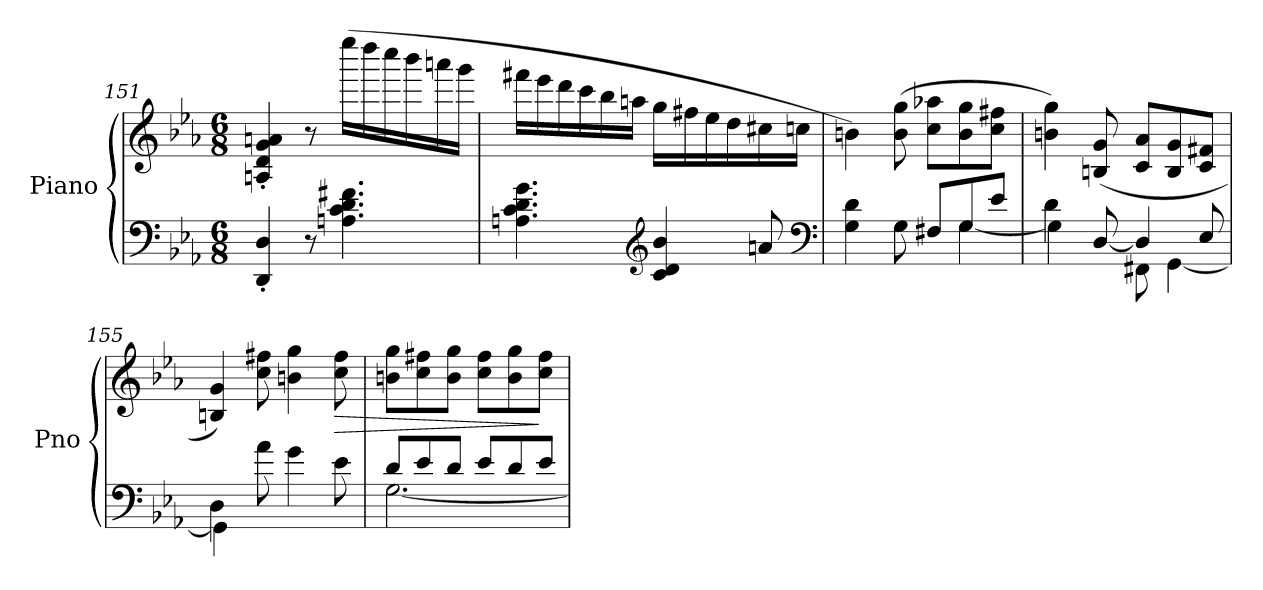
**kern	**kern	**dynam
*part1	*part1	*part1
*staff2	*staff1	*staff1/2
*I"Piano	*	*
*I'Pno	*	*
*clefF4	*clefG2	*
*k[b-e-a-]	*k[b-e-a-]	*
*E-:	*E-:	*
*M6/8	*M6/8	*
=151	=151	=151
4DD/' 4D/'	4An/' 4d/' 4g/' 4an/'	.
8r	8r	.
4.An\ 4.c\ 4.d\ 4.f#X\	(16eeee-\LL	.
.	16dddd\	.
.	16cccc\	.
.	16bbb-\	.
.	16aaan\	.
.	16ggg\JJ	.
=152	=152	=152
4.An\ 4.c\ 4.d\ 4.g\	16fff#X\LL	.
.	16eee-\	.
.	16ddd\	.
.	16ccc\	.
.	16bb-\	.
.	16aan\JJ	.
*clefG2	*	*
4c/ 4d/ 4b-/	16gg\LL	.
.	16ff#X\	.
.	16ee-\	.
.	16dd\	.
8an/	16cc#X\	.
.	16ccn\JJ	.
*clefF4	*	*
!!LO:PB:g=z
=153	=153	=153
*^	*	*
4G\ 4d\	2ryy	4bn\)	.
8G\	.	(8b\ 8gg\	.
8F#X/L	.	8cc\ 8aa-X\L	.
8G/	[4G\	8b\ 8gg\	.
8e-/J	.	8cc\ 8ff#X\J	.
!!LO:PB:g=z
=154	=154	=154	=154
4d\	4G\]	4bn\ 4gg\)	.
[8D/	8ryy	(8Bn/ 8g/	.
4D/]	8FF#X\	8c/ 8a-/L	.
.	[4GG\	8B/ 8g/	.
8E-/	.	8c/ 8f#X/J	.
=155	=155	=155	=155
4D\	4GG\]	4Bn/ 4g/)	.
8a-\	2ryy	8cc\ 8ff#X\	.
4g\	.	4bn\ 4gg\	.
!	!	!	!LO:HP:b
8e-\	.	8cc\ 8ff#\	>
=156	=156	=156	=156
8d/L	[2.G\	8bn\ 8gg\L	.
8e-/	.	8cc\ 8ff#X\	.
8d/J	.	8b\ 8gg\J	.
8e-/L	.	8cc\ 8ff#\L	.
8d/	.	8b\ 8gg\	.
8e-/J	.	8cc\ 8ff#\J	]
*v	*v	*	*
=	=	=
*-	*-	*-
